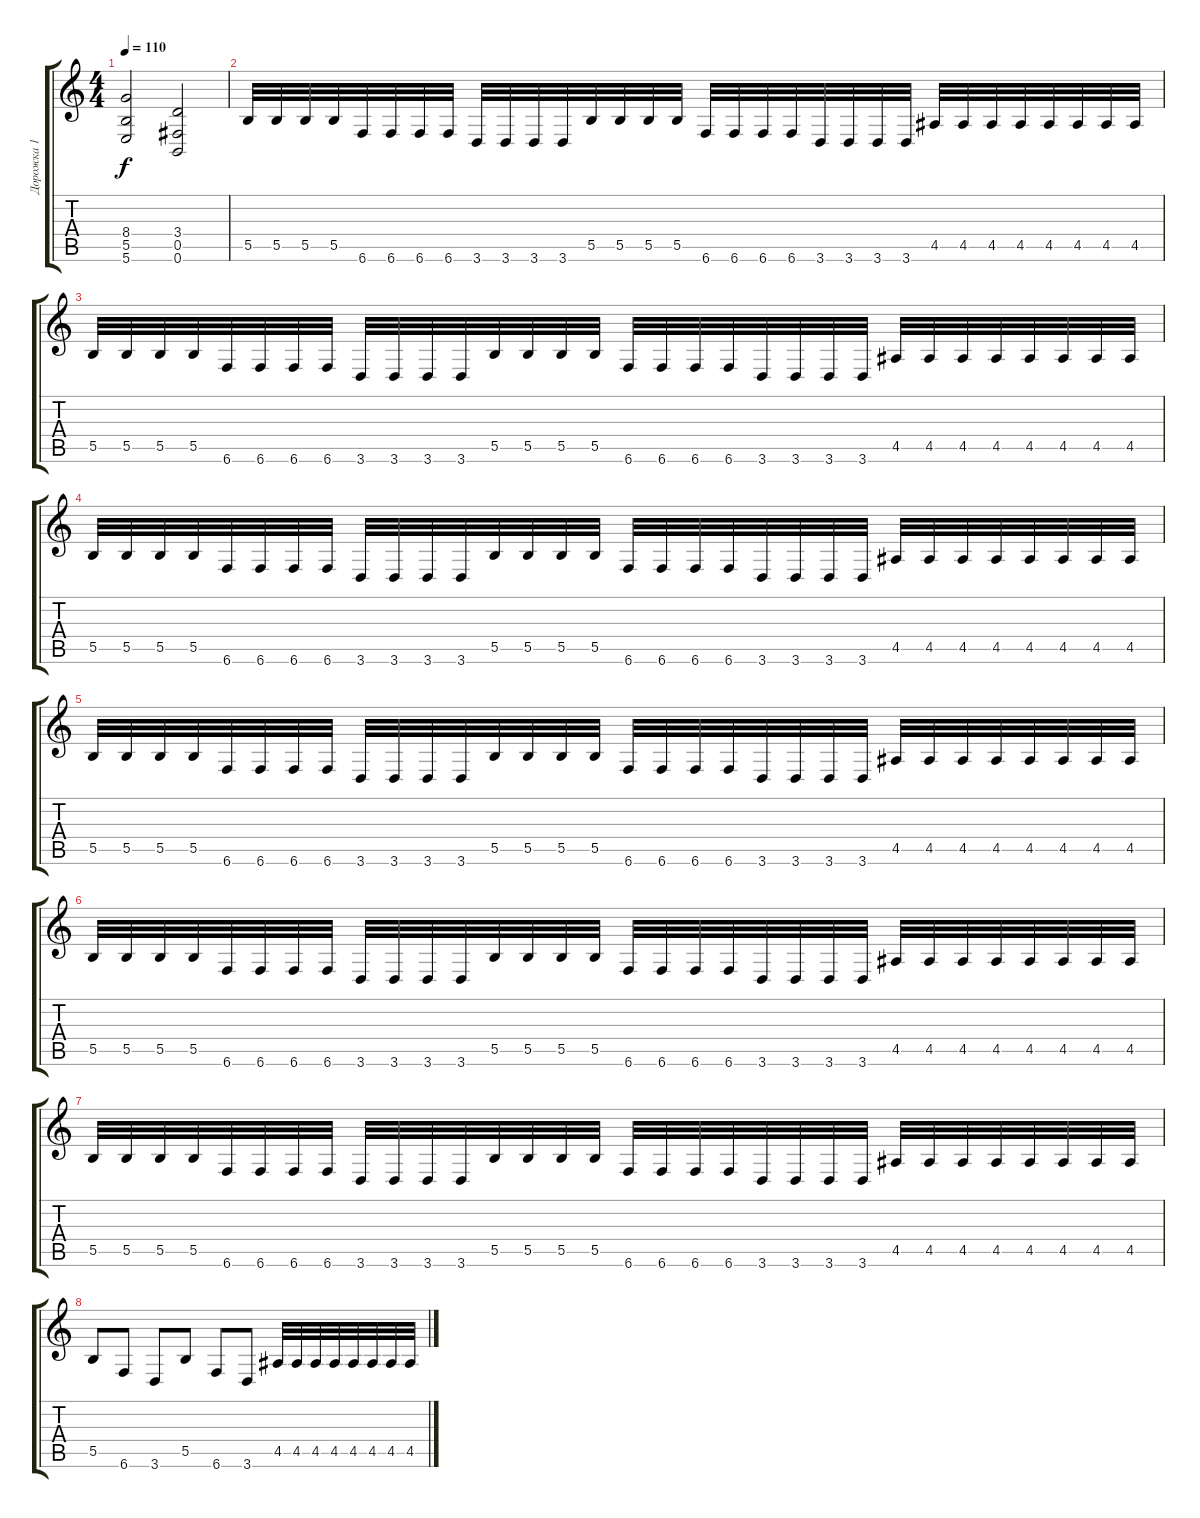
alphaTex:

\track ("Дорожка 1" "Дорожка 1") {instrument distortionguitar}
\staff {score tabs}
\tuning (Db4 Ab3 E3 B2 Gb2 B1) {hide}
\ts (4 4)
\tempo 110
\clef g2
\ks c
(8.4 5.5 5.6).2{dy f} (3.4 0.5 0.6).2 |
5.5.32 5.5.32 5.5.32 5.5.32 6.6.32 6.6.32 6.6.32 6.6.32 3.6.32 3.6.32 3.6.32 3.6.32 5.5.32 5.5.32 5.5.32 5.5.32 6.6.32 6.6.32 6.6.32 6.6.32 3.6.32 3.6.32 3.6.32 3.6.32 4.5.32 4.5.32 4.5.32 4.5.32 4.5.32 4.5.32 4.5.32 4.5.32 |
5.5.32 5.5.32 5.5.32 5.5.32 6.6.32 6.6.32 6.6.32 6.6.32 3.6.32 3.6.32 3.6.32 3.6.32 5.5.32 5.5.32 5.5.32 5.5.32 6.6.32 6.6.32 6.6.32 6.6.32 3.6.32 3.6.32 3.6.32 3.6.32 4.5.32 4.5.32 4.5.32 4.5.32 4.5.32 4.5.32 4.5.32 4.5.32 |
5.5.32 5.5.32 5.5.32 5.5.32 6.6.32 6.6.32 6.6.32 6.6.32 3.6.32 3.6.32 3.6.32 3.6.32 5.5.32 5.5.32 5.5.32 5.5.32 6.6.32 6.6.32 6.6.32 6.6.32 3.6.32 3.6.32 3.6.32 3.6.32 4.5.32 4.5.32 4.5.32 4.5.32 4.5.32 4.5.32 4.5.32 4.5.32 |
5.5.32 5.5.32 5.5.32 5.5.32 6.6.32 6.6.32 6.6.32 6.6.32 3.6.32 3.6.32 3.6.32 3.6.32 5.5.32 5.5.32 5.5.32 5.5.32 6.6.32 6.6.32 6.6.32 6.6.32 3.6.32 3.6.32 3.6.32 3.6.32 4.5.32 4.5.32 4.5.32 4.5.32 4.5.32 4.5.32 4.5.32 4.5.32 |
5.5.32 5.5.32 5.5.32 5.5.32 6.6.32 6.6.32 6.6.32 6.6.32 3.6.32 3.6.32 3.6.32 3.6.32 5.5.32 5.5.32 5.5.32 5.5.32 6.6.32 6.6.32 6.6.32 6.6.32 3.6.32 3.6.32 3.6.32 3.6.32 4.5.32 4.5.32 4.5.32 4.5.32 4.5.32 4.5.32 4.5.32 4.5.32 |
5.5.32 5.5.32 5.5.32 5.5.32 6.6.32 6.6.32 6.6.32 6.6.32 3.6.32 3.6.32 3.6.32 3.6.32 5.5.32 5.5.32 5.5.32 5.5.32 6.6.32 6.6.32 6.6.32 6.6.32 3.6.32 3.6.32 3.6.32 3.6.32 4.5.32 4.5.32 4.5.32 4.5.32 4.5.32 4.5.32 4.5.32 4.5.32 |
5.5.8 6.6.8 3.6.8 5.5.8 6.6.8 3.6.8 4.5.32 4.5.32 4.5.32 4.5.32 4.5.32 4.5.32 4.5.32 4.5.32
